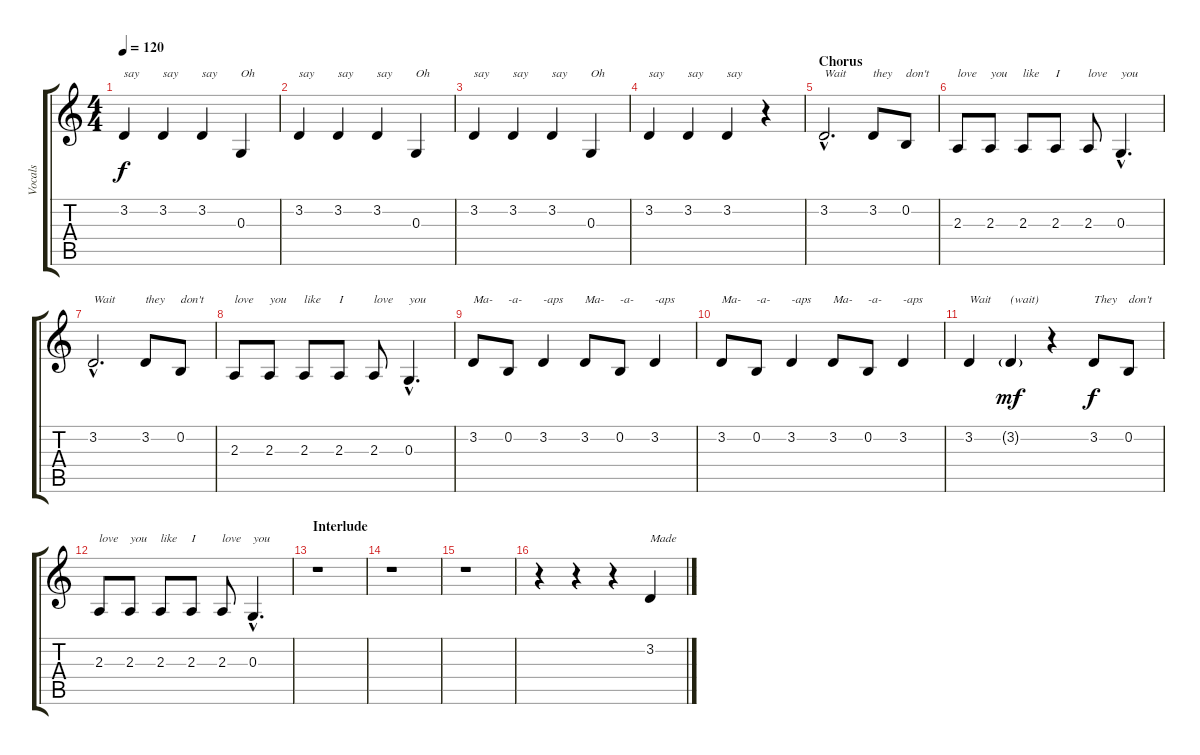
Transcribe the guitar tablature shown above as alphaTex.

\track ("Vocals" "Vocals") {instrument lead2sawtooth}
\staff {score tabs}
\tuning (E4 B3 G3 D3 A2 E2) {hide}
\ts (4 4)
\tempo 120
\clef g2
\ks c
3.2.4{txt "say" dy f} 3.2.4{txt "say"} 3.2.4{txt "say"} 0.3.4{txt "Oh"} |
3.2.4{txt "say"} 3.2.4{txt "say"} 3.2.4{txt "say"} 0.3.4{txt "Oh"} |
3.2.4{txt "say"} 3.2.4{txt "say"} 3.2.4{txt "say"} 0.3.4{txt "Oh"} |
3.2.4{txt "say"} 3.2.4{txt "say"} 3.2.4{txt "say"} r.4 |
\section ("" "Chorus")
3.2{hac}.2{d txt "Wait"} 3.2.8{txt "they"} 0.2.8{txt "don't"} |
2.3.8{txt "love"} 2.3.8{txt "you"} 2.3.8{txt "like"} 2.3.8{txt "I"} 2.3.8{txt "love"} 0.3{hac}.4{d txt "you"} |
3.2{hac}.2{d txt "Wait"} 3.2.8{txt "they"} 0.2.8{txt "don't"} |
2.3.8{txt "love"} 2.3.8{txt "you"} 2.3.8{txt "like"} 2.3.8{txt "I"} 2.3.8{txt "love"} 0.3{hac}.4{d txt "you"} |
3.2.8{txt "Ma-"} 0.2.8{txt "-a-"} 3.2.4{txt "-aps"} 3.2.8{txt "Ma-"} 0.2.8{txt "-a-"} 3.2.4{txt "-aps"} |
3.2.8{txt "Ma-"} 0.2.8{txt "-a-"} 3.2.4{txt "-aps"} 3.2.8{txt "Ma-"} 0.2.8{txt "-a-"} 3.2.4{txt "-aps"} |
3.2.4{txt "Wait"} 3.2{g}.4{txt "(wait)" dy mf} r.4 3.2.8{txt "They" dy f} 0.2.8{txt "don't"} |
2.3.8{txt "love"} 2.3.8{txt "you"} 2.3.8{txt "like"} 2.3.8{txt "I"} 2.3.8{txt "love"} 0.3{hac}.4{d txt "you"} |
\section ("" "Interlude")
r.1 |
r.1 |
r.1 |
r.4 r.4 r.4 3.2.4{txt "Made"}
